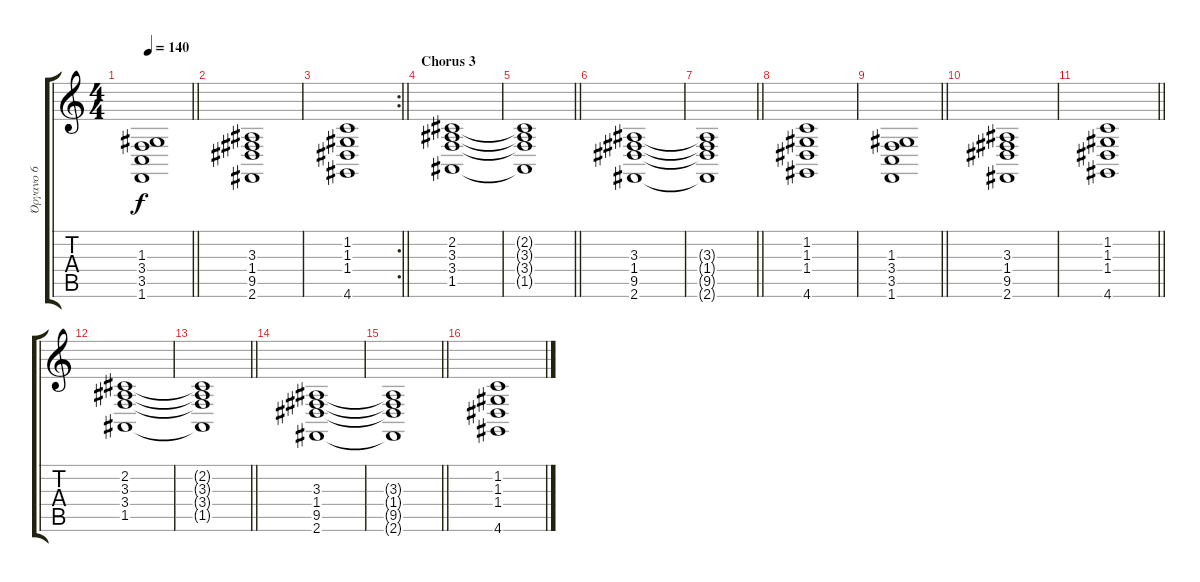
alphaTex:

\track ("Όργανο 6" "Όργανο 6") {instrument drawbarorgan}
\staff {score tabs}
\tuning (E4 B3 G3 D3 A2 E2) {hide}
\ts (4 4)
\tempo 140
\clef g2
\barLineRight lightlight
\ks c
(1.3 3.4 3.5 1.6).1{dy f} |
(3.3 1.4 9.5 2.6).1 |
\rc 2
\barLineRight lightlight
(1.2 1.3 1.4 4.6).1 |
\section ("" "Chorus 3")
(2.2 3.3 3.4 1.5).1 |
\barLineRight lightlight
(2.2{t} 3.3{t} 3.4{t} 1.5{t}).1 |
(3.3 1.4 9.5 2.6).1 |
\barLineRight lightlight
(3.3{t} 1.4{t} 9.5{t} 2.6{t}).1 |
(1.2 1.3 1.4 4.6).1 |
\barLineRight lightlight
(1.3 3.4 3.5 1.6).1 |
(3.3 1.4 9.5 2.6).1 |
\barLineRight lightlight
(1.2 1.3 1.4 4.6).1 |
(2.2 3.3 3.4 1.5).1 |
\barLineRight lightlight
(2.2{t} 3.3{t} 3.4{t} 1.5{t}).1 |
(3.3 1.4 9.5 2.6).1 |
\barLineRight lightlight
(3.3{t} 1.4{t} 9.5{t} 2.6{t}).1 |
(1.2 1.3 1.4 4.6).1
